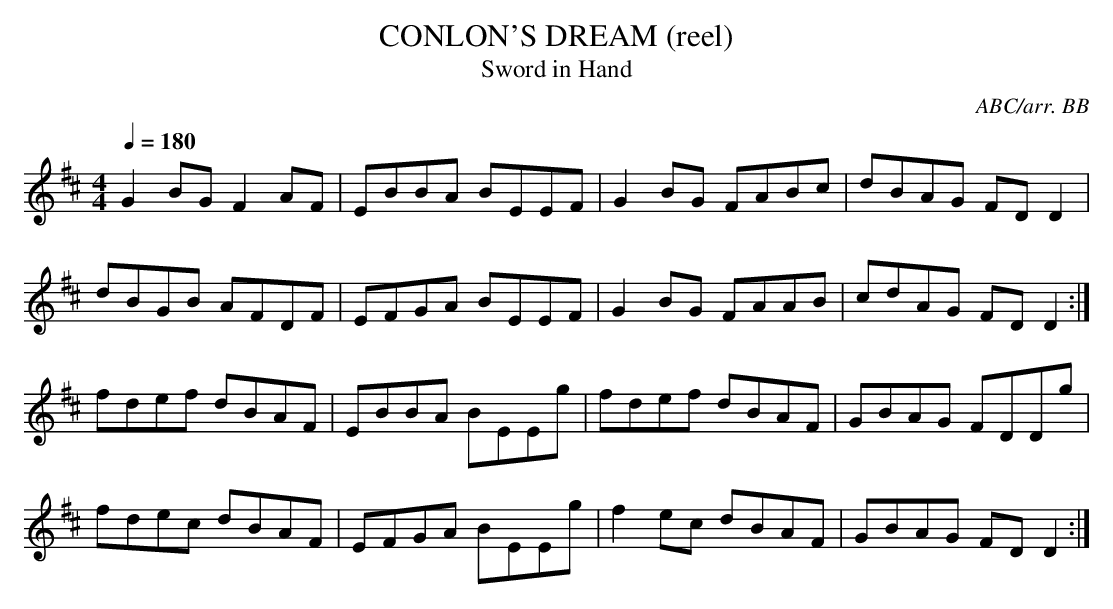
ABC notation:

X:1
T:CONLON'S DREAM (reel)
T:Sword in Hand
C:ABC/arr. BB
book) refers to 1920's melodeon player P.J. Conlon.
Q:1/4=180
M:4/4
L:1/8
K:D
G2BG F2AF|EBBA BEEF|G2BG FABc|dBAG FDD2|
dBGB AFDF|EFGA BEEF|G2BG FAAB|cdAG FDD2 :|
fdef dBAF|EBBA BEEg|fdef dBAF|GBAG FDDg|
fdec dBAF|EFGA BEEg|f2ec dBAF|GBAG FDD2 :|
